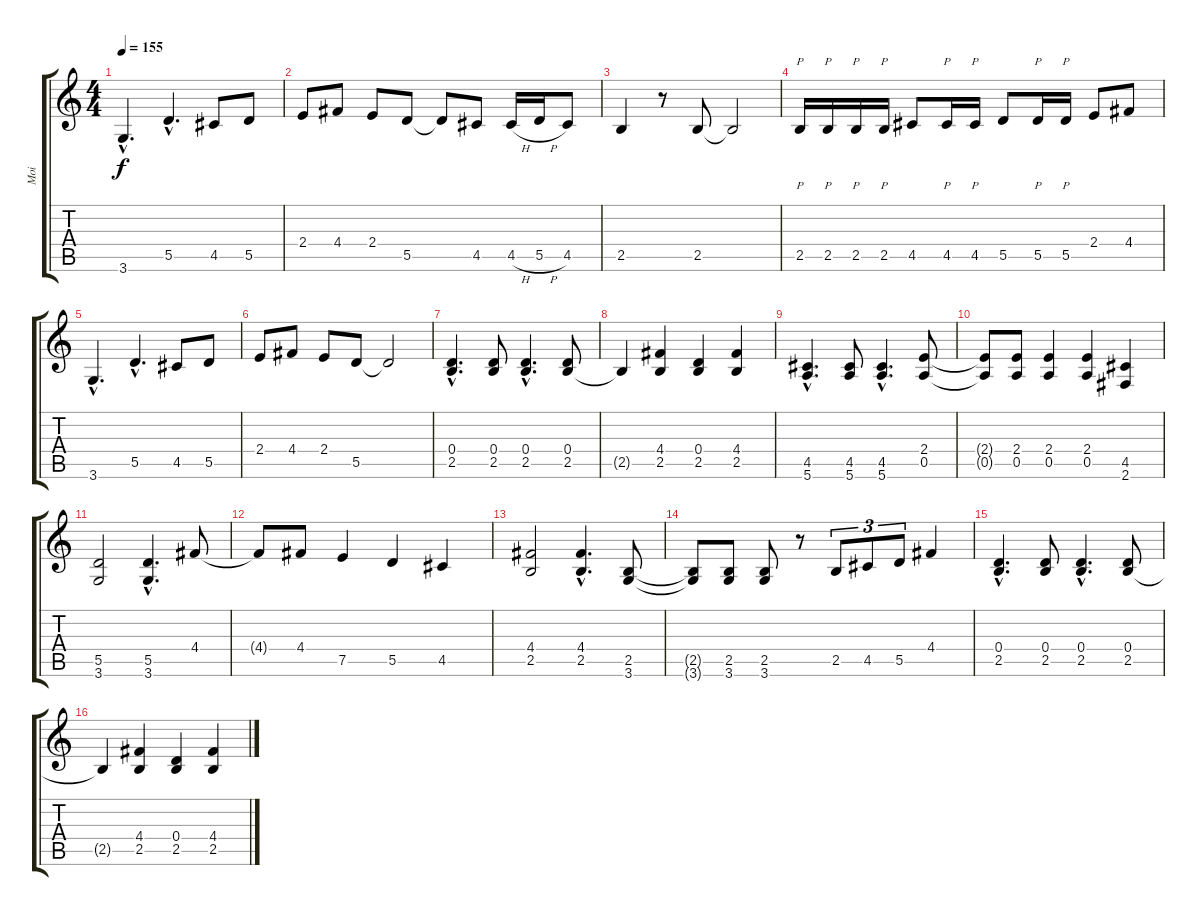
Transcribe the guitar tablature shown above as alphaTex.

\track ("Moi" "Moi") {instrument distortionguitar}
\staff {score tabs}
\tuning (E4 B3 G3 D3 A2 E2) {hide}
\ts (4 4)
\tempo 155
\clef g2
\ks c
3.6{hac}.4{d dy f} 5.5{hac}.4{d} 4.5.8 5.5.8 |
2.4.8 4.4.8 2.4.8 5.5.8 5.5{t}.8 4.5.8 4.5{h}.16 5.5{h}.16 4.5.8 |
2.5.4 r.8 2.5.8 2.5{t}.2 |
2.5.16{p} 2.5.16{p} 2.5.16{p} 2.5.16{p} 4.5.8 4.5.16{p} 4.5.16{p} 5.5.8 5.5.16{p} 5.5.16{p} 2.4.8 4.4.8 |
3.6{hac}.4{d} 5.5{hac}.4{d} 4.5.8 5.5.8 |
2.4.8 4.4.8 2.4.8 5.5.8 5.5{t}.2 |
(0.4{hac} 2.5{hac}).4{d} (0.4 2.5).8 (0.4{hac} 2.5{hac}).4{d} (0.4 2.5).8 |
2.5{t}.4 (4.4 2.5).4 (0.4 2.5).4 (4.4 2.5).4 |
(4.5{hac} 5.6{hac}).4{d} (4.5 5.6).8 (4.5{hac} 5.6{hac}).4{d} (2.4 0.5).8 |
(2.4{t} 0.5{t}).8 (2.4 0.5).8 (2.4 0.5).4 (2.4 0.5).4 (4.5 2.6).4 |
(5.5 3.6).2 (5.5{hac} 3.6{hac}).4{d} 4.4.8 |
4.4{t}.8 4.4.8 7.5.4 5.5.4 4.5.4 |
(4.4 2.5).2 (4.4{hac} 2.5{hac}).4{d} (2.5 3.6).8 |
(2.5{t} 3.6{t}).8 (2.5 3.6).8 (2.5 3.6).8 r.8 2.5.8{tu (3 2)} 4.5.8{tu (3 2)} 5.5.8{tu (3 2)} 4.4.4 |
(0.4{hac} 2.5{hac}).4{d} (0.4 2.5).8 (0.4{hac} 2.5{hac}).4{d} (0.4 2.5).8 |
2.5{t}.4 (4.4 2.5).4 (0.4 2.5).4 (4.4 2.5).4
